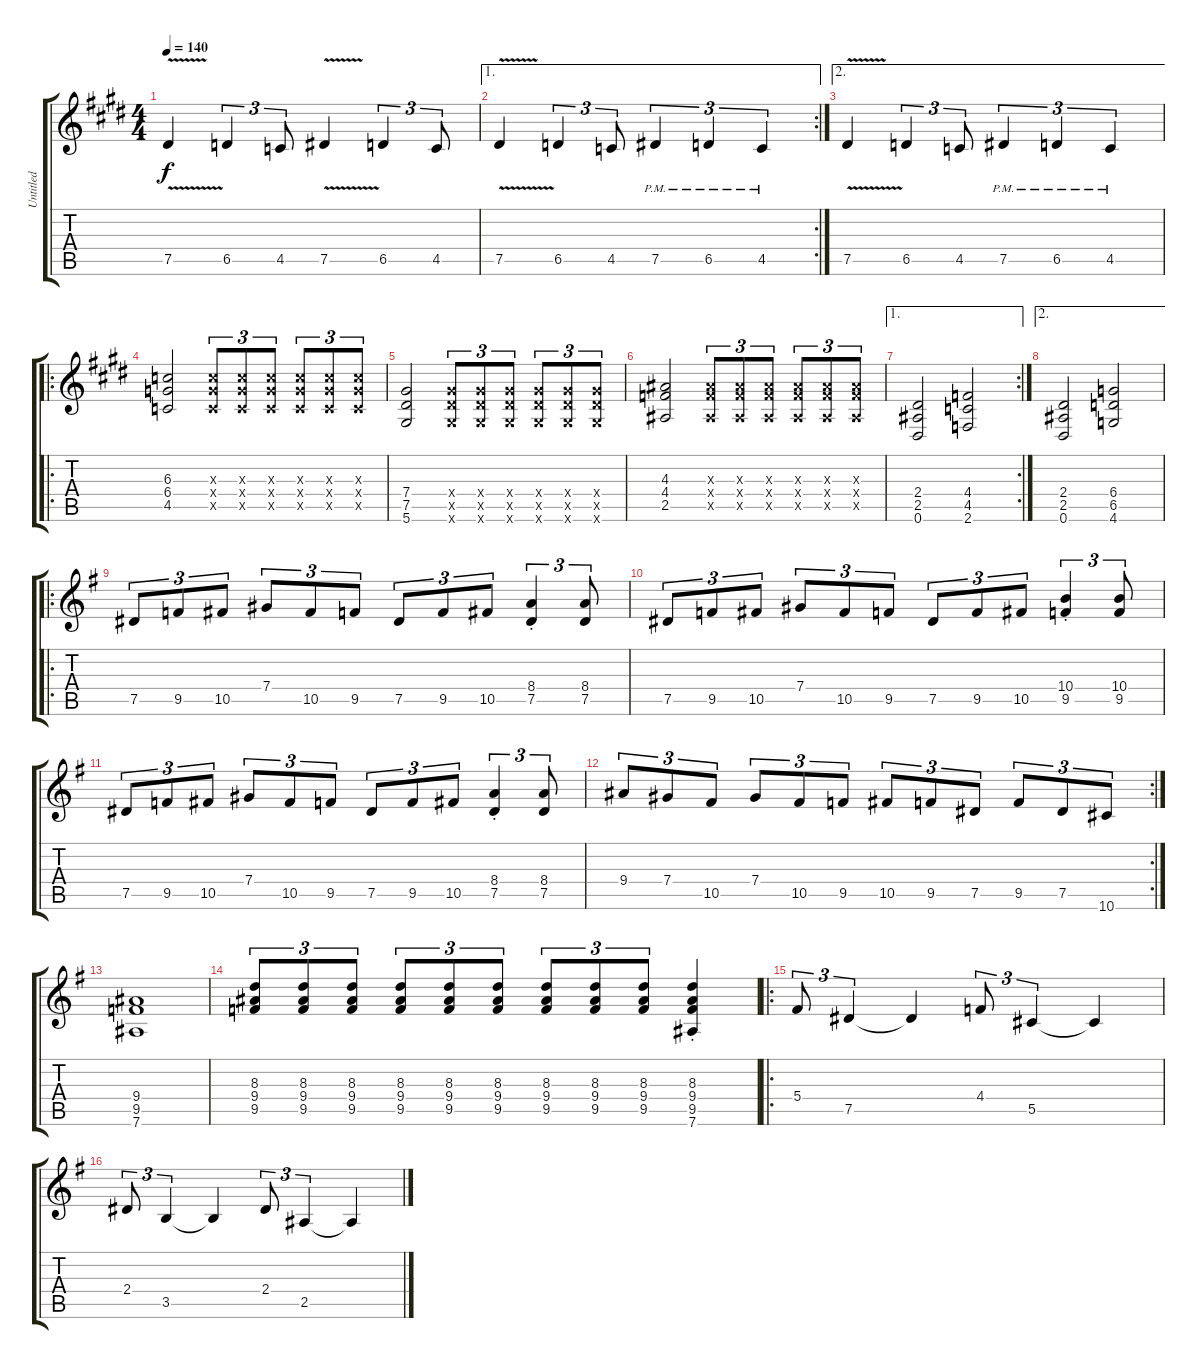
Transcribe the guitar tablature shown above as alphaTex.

\track ("Untitled" "Untitled") {instrument distortionguitar}
\staff {score tabs}
\tuning (Eb4 Bb3 Gb3 Db3 Ab2 Eb2) {hide}
\ts (4 4)
\tempo 140
\clef g2
\ks e
7.5{v}.4{dy f} 6.5.4{tu (3 2)} 4.5.8{tu (3 2)} 7.5{v}.4 6.5.4{tu (3 2)} 4.5.8{tu (3 2)} |
\ae 1
\rc 2
7.5{v}.4 6.5.4{tu (3 2)} 4.5.8{tu (3 2)} 7.5{pm}.4{tu (3 2)} 6.5{pm}.4{tu (3 2)} 4.5{pm}.4{tu (3 2)} |
\ae 2
7.5{v}.4 6.5.4{tu (3 2)} 4.5.8{tu (3 2)} 7.5{pm}.4{tu (3 2)} 6.5{pm}.4{tu (3 2)} 4.5{pm}.4{tu (3 2)} |
\ro
(6.3 6.4 4.5).2 (6.3{x} 6.4{x} 4.5{x}).8{tu (3 2)} (6.3{x} 6.4{x} 4.5{x}).8{tu (3 2)} (6.3{x} 6.4{x} 4.5{x}).8{tu (3 2)} (6.3{x} 6.4{x} 4.5{x}).8{tu (3 2)} (6.3{x} 6.4{x} 4.5{x}).8{tu (3 2)} (6.3{x} 6.4{x} 4.5{x}).8{tu (3 2)} |
(7.4 7.5 5.6).2 (7.4{x} 7.5{x} 5.6{x}).8{tu (3 2)} (7.4{x} 7.5{x} 5.6{x}).8{tu (3 2)} (7.4{x} 7.5{x} 5.6{x}).8{tu (3 2)} (7.4{x} 7.5{x} 5.6{x}).8{tu (3 2)} (7.4{x} 7.5{x} 5.6{x}).8{tu (3 2)} (7.4{x} 7.5{x} 5.6{x}).8{tu (3 2)} |
(4.3 4.4 2.5).2 (4.3{x} 4.4{x} 2.5{x}).8{tu (3 2)} (4.3{x} 4.4{x} 2.5{x}).8{tu (3 2)} (4.3{x} 4.4{x} 2.5{x}).8{tu (3 2)} (4.3{x} 4.4{x} 2.5{x}).8{tu (3 2)} (4.3{x} 4.4{x} 2.5{x}).8{tu (3 2)} (4.3{x} 4.4{x} 2.5{x}).8{tu (3 2)} |
\ae 1
\rc 2
(2.4 2.5 0.6).2 (4.4 4.5 2.6).2 |
\ae 2
(2.4 2.5 0.6).2 (6.4 6.5 4.6).2 |
\ro
\ks g
7.5.8{tu (3 2)} 9.5.8{tu (3 2)} 10.5.8{tu (3 2)} 7.4.8{tu (3 2)} 10.5.8{tu (3 2)} 9.5.8{tu (3 2)} 7.5.8{tu (3 2)} 9.5.8{tu (3 2)} 10.5.8{tu (3 2)} (8.4{st} 7.5{st}).4{tu (3 2)} (8.4 7.5).8{tu (3 2)} |
7.5.8{tu (3 2)} 9.5.8{tu (3 2)} 10.5.8{tu (3 2)} 7.4.8{tu (3 2)} 10.5.8{tu (3 2)} 9.5.8{tu (3 2)} 7.5.8{tu (3 2)} 9.5.8{tu (3 2)} 10.5.8{tu (3 2)} (10.4{st} 9.5{st}).4{tu (3 2)} (10.4 9.5).8{tu (3 2)} |
7.5.8{tu (3 2)} 9.5.8{tu (3 2)} 10.5.8{tu (3 2)} 7.4.8{tu (3 2)} 10.5.8{tu (3 2)} 9.5.8{tu (3 2)} 7.5.8{tu (3 2)} 9.5.8{tu (3 2)} 10.5.8{tu (3 2)} (8.4{st} 7.5{st}).4{tu (3 2)} (8.4 7.5).8{tu (3 2)} |
\rc 2
9.4.8{tu (3 2)} 7.4.8{tu (3 2)} 10.5.8{tu (3 2)} 7.4.8{tu (3 2)} 10.5.8{tu (3 2)} 9.5.8{tu (3 2)} 10.5.8{tu (3 2)} 9.5.8{tu (3 2)} 7.5.8{tu (3 2)} 9.5.8{tu (3 2)} 7.5.8{tu (3 2)} 10.6.8{tu (3 2)} |
(9.4 9.5 7.6).1 |
(8.3 9.4 9.5).8{tu (3 2)} (8.3 9.4 9.5).8{tu (3 2)} (8.3 9.4 9.5).8{tu (3 2)} (8.3 9.4 9.5).8{tu (3 2)} (8.3 9.4 9.5).8{tu (3 2)} (8.3 9.4 9.5).8{tu (3 2)} (8.3 9.4 9.5).8{tu (3 2)} (8.3 9.4 9.5).8{tu (3 2)} (8.3 9.4 9.5).8{tu (3 2)} (8.3{st} 9.4{st} 9.5{st} 7.6{st}).4 |
\ro
5.4.8{tu (3 2)} 7.5.4{tu (3 2)} 7.5{t}.4 4.4.8{tu (3 2)} 5.5.4{tu (3 2)} 5.5{t}.4 |
2.4.8{tu (3 2)} 3.5.4{tu (3 2)} 3.5{t}.4 2.4.8{tu (3 2)} 2.5.4{tu (3 2)} 2.5{t}.4
